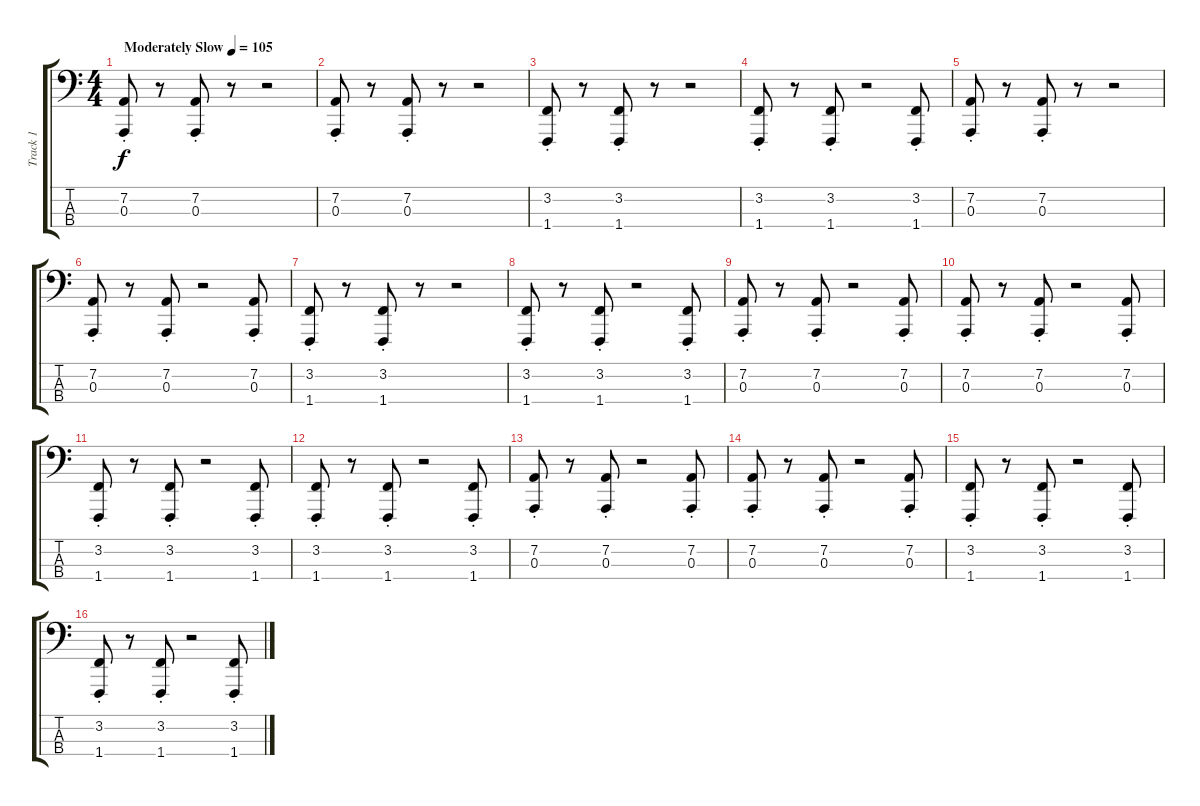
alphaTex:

\track ("Track 1" "Track 1") {instrument cello}
\staff {score tabs}
\tuning (G2 D2 A1 E1) {hide}
\ts (4 4)
\tempo (105 "Moderately Slow")
\clef f4
\ks c
(7.2{st} 0.3{st}).8{dy f instrument cello} r.8 (7.2{st} 0.3{st}).8 r.8 r.2 |
(7.2{st} 0.3{st}).8 r.8 (7.2{st} 0.3{st}).8 r.8 r.2 |
(3.2{st} 1.4{st}).8 r.8 (3.2{st} 1.4{st}).8 r.8 r.2 |
(3.2{st} 1.4{st}).8 r.8 (3.2{st} 1.4{st}).8 r.2 (3.2{st} 1.4{st}).8 |
(7.2{st} 0.3{st}).8 r.8 (7.2{st} 0.3{st}).8 r.8 r.2 |
(7.2{st} 0.3{st}).8 r.8 (7.2{st} 0.3{st}).8 r.2 (7.2{st} 0.3{st}).8 |
(3.2{st} 1.4{st}).8 r.8 (3.2{st} 1.4{st}).8 r.8 r.2 |
(3.2{st} 1.4{st}).8 r.8 (3.2{st} 1.4{st}).8 r.2 (3.2{st} 1.4{st}).8 |
(7.2{st} 0.3{st}).8 r.8 (7.2{st} 0.3{st}).8 r.2 (7.2{st} 0.3{st}).8 |
(7.2{st} 0.3{st}).8 r.8 (7.2{st} 0.3{st}).8 r.2 (7.2{st} 0.3{st}).8 |
(3.2{st} 1.4{st}).8 r.8 (3.2{st} 1.4{st}).8 r.2 (3.2{st} 1.4{st}).8 |
(3.2{st} 1.4{st}).8 r.8 (3.2{st} 1.4{st}).8 r.2 (3.2{st} 1.4{st}).8 |
(7.2{st} 0.3{st}).8 r.8 (7.2{st} 0.3{st}).8 r.2 (7.2{st} 0.3{st}).8 |
(7.2{st} 0.3{st}).8 r.8 (7.2{st} 0.3{st}).8 r.2 (7.2{st} 0.3{st}).8 |
(3.2{st} 1.4{st}).8 r.8 (3.2{st} 1.4{st}).8 r.2 (3.2{st} 1.4{st}).8 |
(3.2{st} 1.4{st}).8 r.8 (3.2{st} 1.4{st}).8 r.2 (3.2{st} 1.4{st}).8
